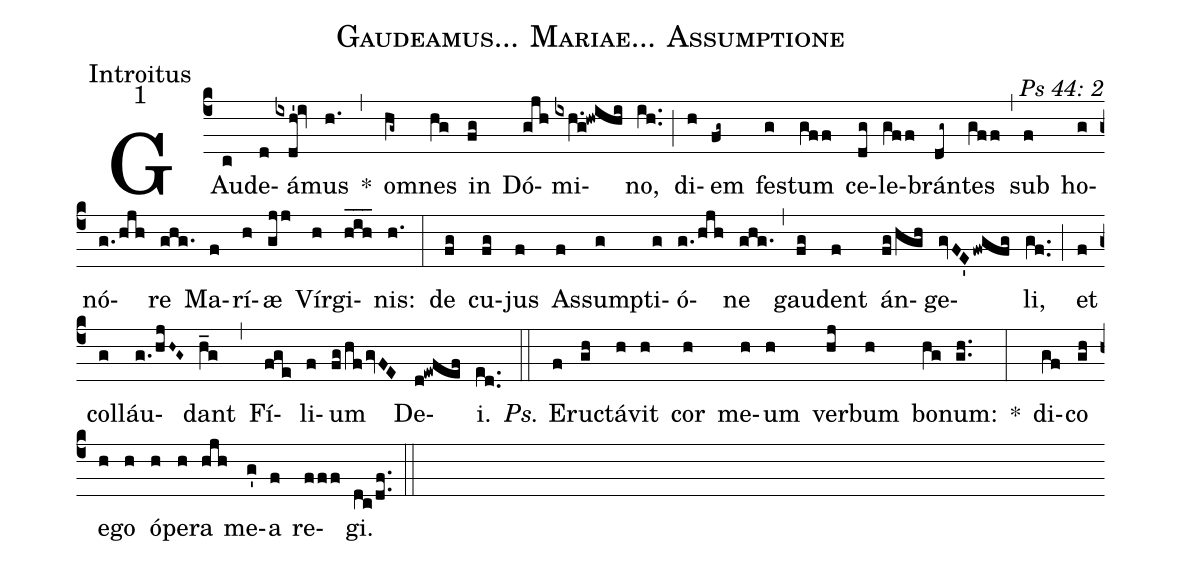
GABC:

name: Gaudeamus... Mariae... Assumptione;
office-part: Introitus;
mode: 1;
commentary: Ps 44: 2;
%%
(c4) GAu(c)de(d)á(ixdh'!iv)mus(h.) *(,) om(hg~)nes(hg) in(fg) Dó(gjh)mi(ixh.g!hwihi)no,(ih..) (;) di(h)em(fg~) fes(g)tum(gff) ce(dg)le(gff)brán(dg~)tes(gff) (,) sub(f) ho(g)nó(g./hjh)re(ghg.) Ma(f)rí(h)æ(gjj) Vír(h)gi(h_i_h_)nis:(h.) (:)
de(fg) cu(fg)jus(f) As(f)sump(g)ti(g)ó(g./hjh)ne(ghg.) (,) gau(fg)dent(f) án(fg/hgh)ge(gvFE'fwgfg)li,(gf..) (;) et(f) col(g)láu(g./hjH~G~)dant(h_g) (,) Fí(fge)li(f)um(fg/hfgvFE) De(d!ewfef)i.(ed..) (::)
<i>Ps.</i> E(f)ruc(gh)tá(h)vit(h) cor(h) me(h)um(h) ver(hj)bum(h) bo(hg)num:(gh..) *(:)
di(gf)co(gh) e(h)go(h) ó(h)pe(h)ra(hjh) me(g')a(f) re(fff)gi.(dc/df..) (::)
